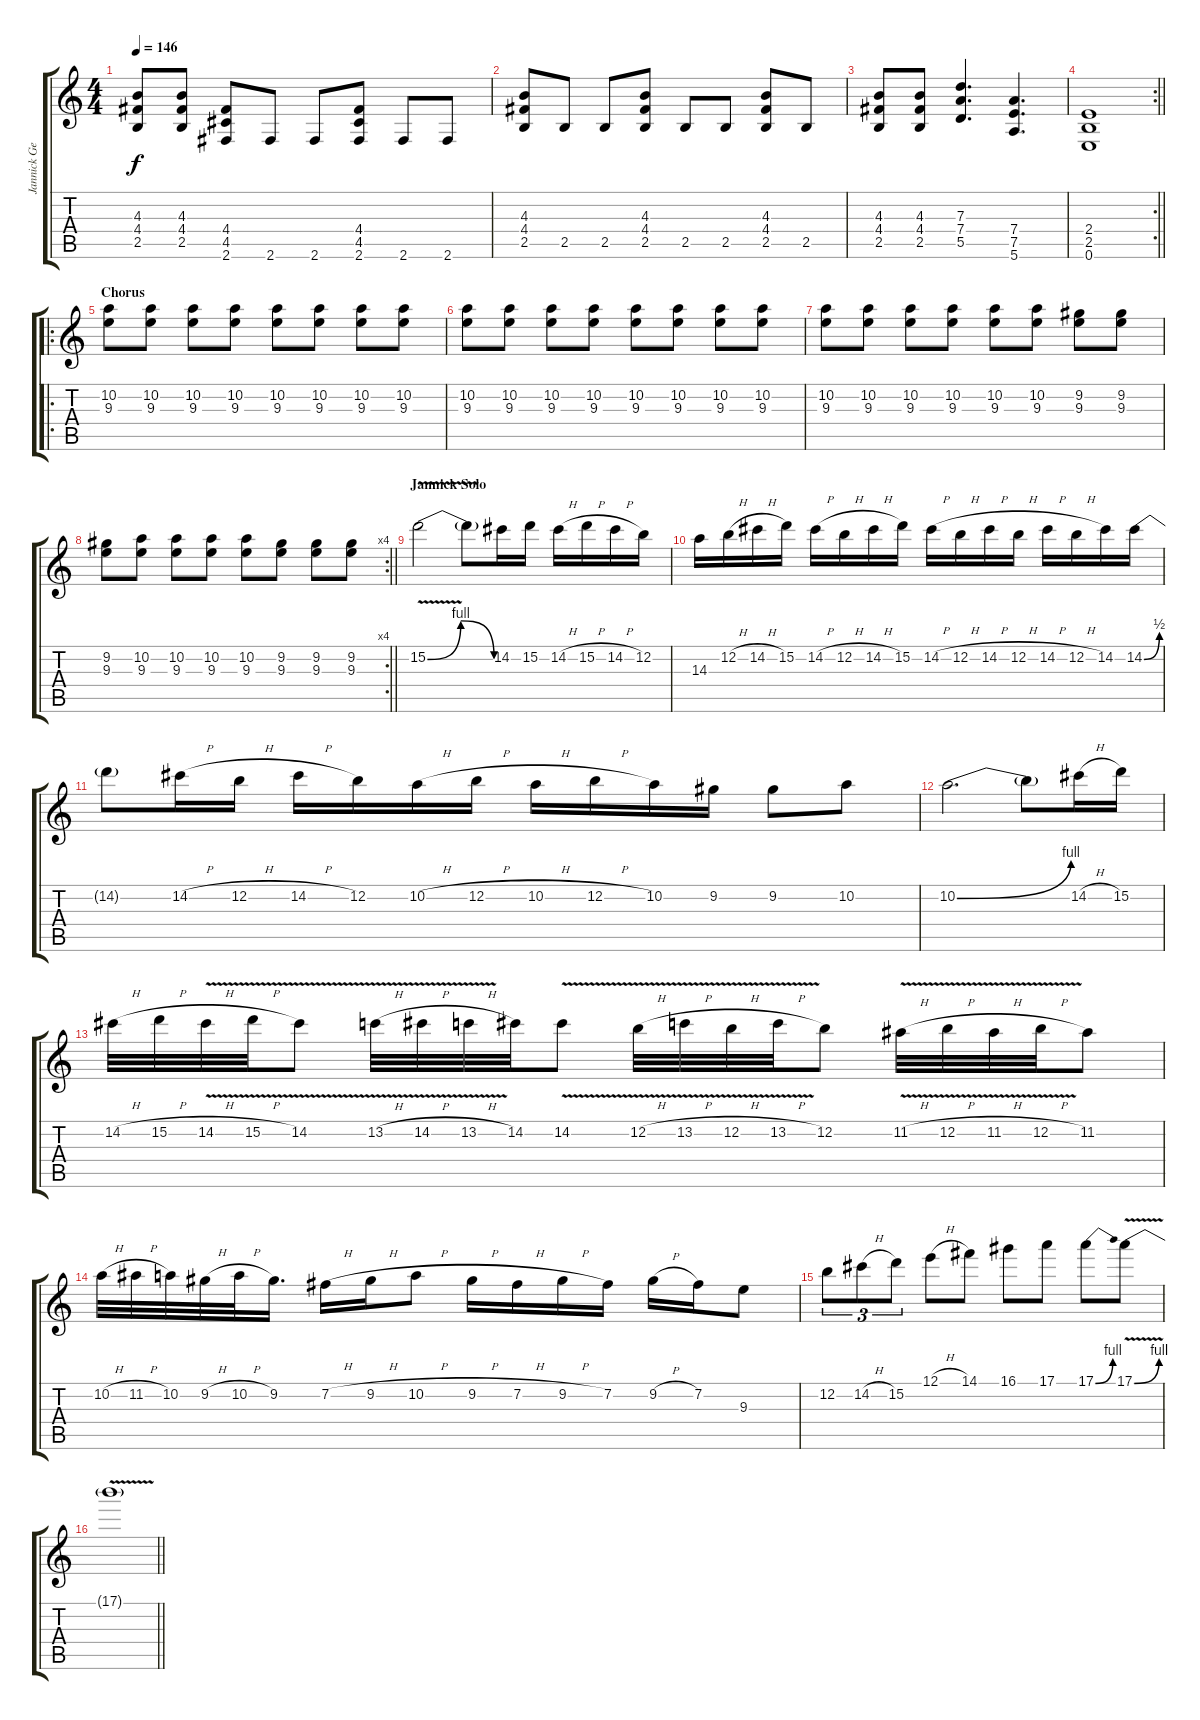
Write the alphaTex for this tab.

\track ("Jannick Gers" "Jannick Ge") {instrument distortionguitar}
\staff {score tabs}
\tuning (E4 B3 G3 D3 A2 E2) {hide}
\ts (4 4)
\tempo 146
\clef g2
\ks c
(4.3 4.4 2.5).8{dy f} (4.3 4.4 2.5).8 (4.4 4.5 2.6).8 2.6.8 2.6.8 (4.4 4.5 2.6).8 2.6.8 2.6.8 |
(4.3 4.4 2.5).8 2.5.8 2.5.8 (4.3 4.4 2.5).8 2.5.8 2.5.8 (4.3 4.4 2.5).8 2.5.8 |
(4.3 4.4 2.5).8 (4.3 4.4 2.5).8 (7.3 7.4 5.5).4{d} (7.4 7.5 5.6).4{d} |
\rc 2
\barLineRight lightlight
(2.4 2.5 0.6).1 |
\ro
\section ("" "Chorus")
(10.2 9.3).8 (10.2 9.3).8 (10.2 9.3).8 (10.2 9.3).8 (10.2 9.3).8 (10.2 9.3).8 (10.2 9.3).8 (10.2 9.3).8 |
(10.2 9.3).8 (10.2 9.3).8 (10.2 9.3).8 (10.2 9.3).8 (10.2 9.3).8 (10.2 9.3).8 (10.2 9.3).8 (10.2 9.3).8 |
(10.2 9.3).8 (10.2 9.3).8 (10.2 9.3).8 (10.2 9.3).8 (10.2 9.3).8 (10.2 9.3).8 (9.2 9.3).8 (9.2 9.3).8 |
\rc 4
\barLineRight lightlight
(9.2 9.3).8 (10.2 9.3).8 (10.2 9.3).8 (10.2 9.3).8 (10.2 9.3).8 (9.2 9.3).8 (9.2 9.3).8 (9.2 9.3).8 |
\section ("" "Jannick Solo")
15.2{be (bendrelease 0 0 5 4 55 4 60 0) v}.2 15.2{t}.8 14.2.16 15.2.16 14.2{h}.16 15.2{h}.16 14.2{h}.16 12.2.16 |
14.3.16 12.2{h}.16 14.2{h}.16 15.2.16 14.2{h}.16 12.2{h}.16 14.2{h}.16 15.2.16 14.2{h}.16 12.2{h}.16 14.2{h}.16 12.2{h}.16 14.2{h}.16 12.2{h}.16 14.2.16 14.2{be (bend 0 0 60 2)}.16 |
14.2{t}.8 14.2{h}.16 12.2{h}.16 14.2{h}.16 12.2.16 10.2{h}.16 12.2{h}.16 10.2{h}.16 12.2{h}.16 10.2.16 9.2.16 9.2.8 10.2.8 |
10.2{be (bend 0 0 60 4)}.2{d} 10.2{t}.8 14.2{h}.16 15.2.16 |
14.2{h}.32 15.2{h}.32 14.2{v h}.32 15.2{v h}.32 14.2{v}.8 13.2{v h}.32 14.2{v h}.32 13.2{v h}.32 14.2.32 14.2{v}.8 12.2{v h}.32 13.2{v h}.32 12.2{v h}.32 13.2{v h}.32 12.2.8 11.2{v h}.32 12.2{v h}.32 11.2{v h}.32 12.2{v h}.32 11.2.8 |
10.2{h}.32 11.2{h}.32 10.2.32 9.2{h}.32 10.2{h}.32 9.2.16{d} 7.2{h}.16 9.2{h}.16 10.2{h}.8 9.2{h}.16 7.2{h}.16 9.2{h}.16 7.2.16 9.2{h}.16 7.2.16 9.3.8 |
12.2.8{tu (3 2)} 14.2{h}.8{tu (3 2)} 15.2.8{tu (3 2)} 12.1{h}.8 14.1.8 16.1.8 17.1.8 17.1{be (bend 0 0 60 4)}.8 17.1{be (bend 0 0 60 4) v}.8 |
\barLineRight lightlight
17.1{t}.1
